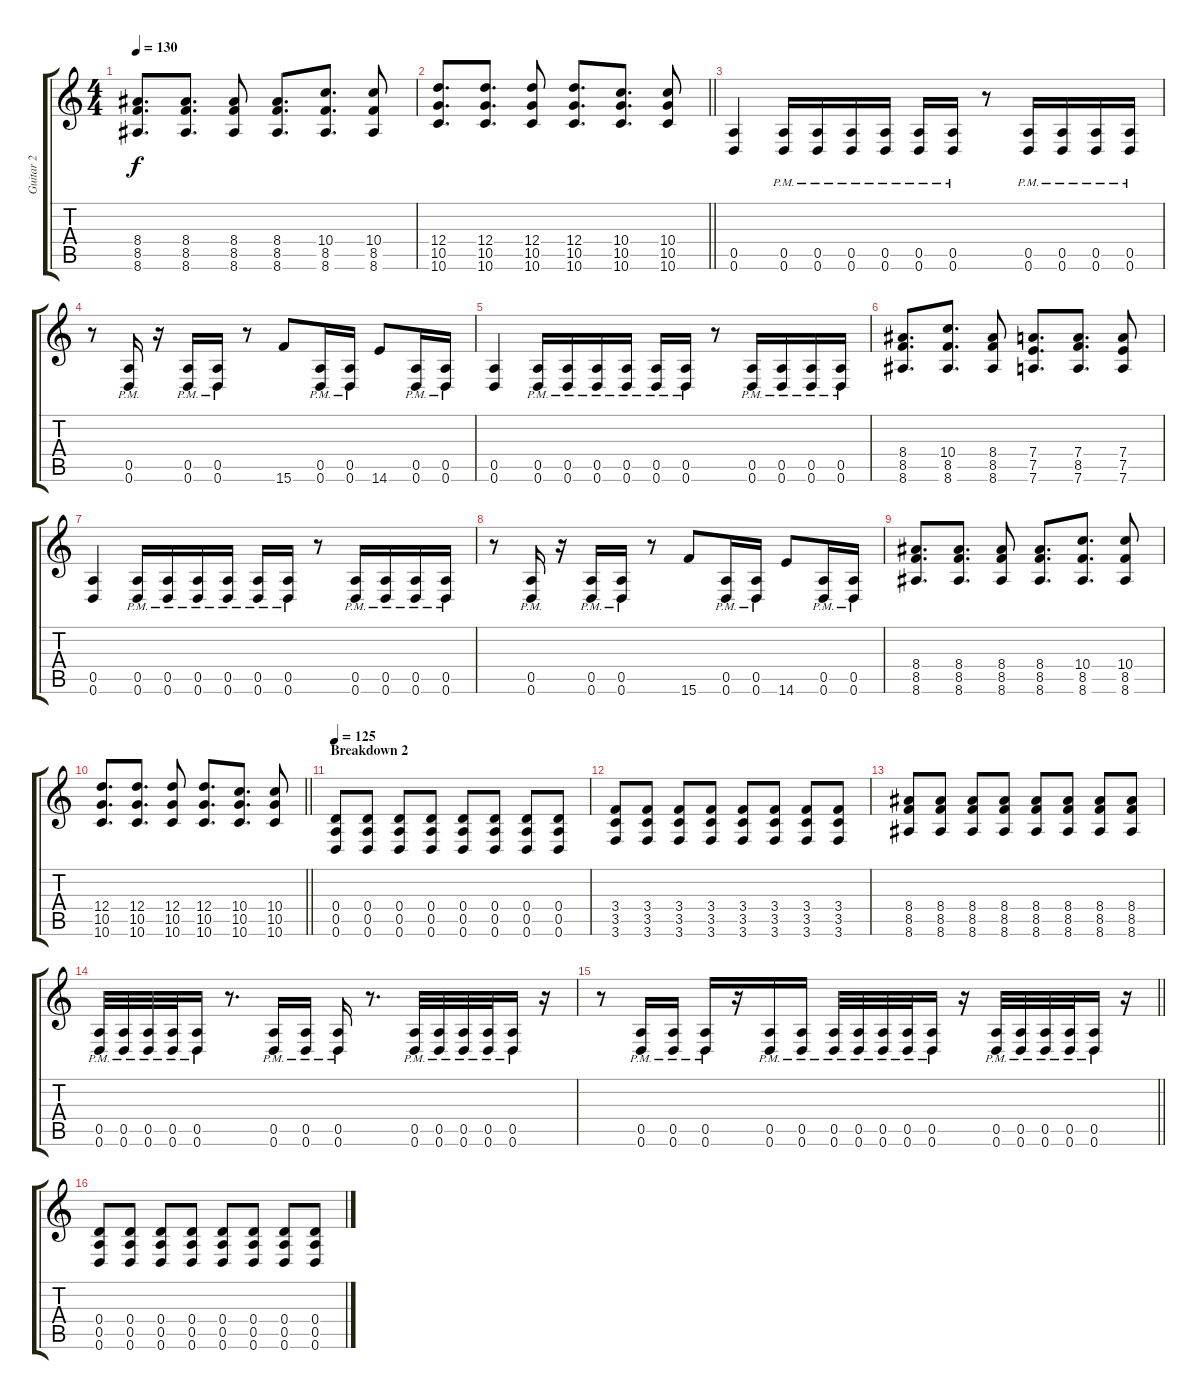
\track ("Guitar 2" "Guitar 2") {instrument distortionguitar}
\staff {score tabs}
\tuning (E4 B3 G3 D3 A2 D2) {hide}
\ts (4 4)
\tempo 130
\clef g2
\ks c
(8.4 8.5 8.6).8{d dy f} (8.4 8.5 8.6).8{d} (8.4 8.5 8.6).8 (8.4 8.5 8.6).8{d} (10.4 8.5 8.6).8{d} (10.4 8.5 8.6).8 |
\barLineRight lightlight
(12.4 10.5 10.6).8{d} (12.4 10.5 10.6).8{d} (12.4 10.5 10.6).8 (12.4 10.5 10.6).8{d} (10.4 10.5 10.6).8{d} (10.4 10.5 10.6).8 |
\section ("" "")
(0.5 0.6).4 (0.5{pm} 0.6{pm}).16 (0.5{pm} 0.6{pm}).16 (0.5{pm} 0.6{pm}).16 (0.5{pm} 0.6{pm}).16 (0.5{pm} 0.6{pm}).16 (0.5{pm} 0.6{pm}).16 r.8 (0.5{pm} 0.6{pm}).16 (0.5{pm} 0.6{pm}).16 (0.5{pm} 0.6{pm}).16 (0.5{pm} 0.6{pm}).16 |
r.8 (0.5{pm} 0.6{pm}).16 r.16 (0.5{pm} 0.6{pm}).16 (0.5{pm} 0.6{pm}).16 r.8 15.6.8 (0.5{pm} 0.6{pm}).16 (0.5{pm} 0.6{pm}).16 14.6.8 (0.5{pm} 0.6{pm}).16 (0.5{pm} 0.6{pm}).16 |
(0.5 0.6).4 (0.5{pm} 0.6{pm}).16 (0.5{pm} 0.6{pm}).16 (0.5{pm} 0.6{pm}).16 (0.5{pm} 0.6{pm}).16 (0.5{pm} 0.6{pm}).16 (0.5{pm} 0.6{pm}).16 r.8 (0.5{pm} 0.6{pm}).16 (0.5{pm} 0.6{pm}).16 (0.5{pm} 0.6{pm}).16 (0.5{pm} 0.6{pm}).16 |
(8.4 8.5 8.6).8{d} (10.4 8.5 8.6).8{d} (8.4 8.5 8.6).8 (7.4 7.5 7.6).8{d} (7.4 8.5 7.6).8{d} (7.4 7.5 7.6).8 |
(0.5 0.6).4 (0.5{pm} 0.6{pm}).16 (0.5{pm} 0.6{pm}).16 (0.5{pm} 0.6{pm}).16 (0.5{pm} 0.6{pm}).16 (0.5{pm} 0.6{pm}).16 (0.5{pm} 0.6{pm}).16 r.8 (0.5{pm} 0.6{pm}).16 (0.5{pm} 0.6{pm}).16 (0.5{pm} 0.6{pm}).16 (0.5{pm} 0.6{pm}).16 |
r.8 (0.5{pm} 0.6{pm}).16 r.16 (0.5{pm} 0.6{pm}).16 (0.5{pm} 0.6{pm}).16 r.8 15.6.8 (0.5{pm} 0.6{pm}).16 (0.5{pm} 0.6{pm}).16 14.6.8 (0.5{pm} 0.6{pm}).16 (0.5{pm} 0.6{pm}).16 |
(8.4 8.5 8.6).8{d} (8.4 8.5 8.6).8{d} (8.4 8.5 8.6).8 (8.4 8.5 8.6).8{d} (10.4 8.5 8.6).8{d} (10.4 8.5 8.6).8 |
\barLineRight lightlight
(12.4 10.5 10.6).8{d} (12.4 10.5 10.6).8{d} (12.4 10.5 10.6).8 (12.4 10.5 10.6).8{d} (10.4 10.5 10.6).8{d} (10.4 10.5 10.6).8 |
\section ("" "Breakdown 2")
\tempo 125
(0.4 0.5 0.6).8 (0.4 0.5 0.6).8 (0.4 0.5 0.6).8 (0.4 0.5 0.6).8 (0.4 0.5 0.6).8 (0.4 0.5 0.6).8 (0.4 0.5 0.6).8 (0.4 0.5 0.6).8 |
(3.4 3.5 3.6).8 (3.4 3.5 3.6).8 (3.4 3.5 3.6).8 (3.4 3.5 3.6).8 (3.4 3.5 3.6).8 (3.4 3.5 3.6).8 (3.4 3.5 3.6).8 (3.4 3.5 3.6).8 |
(8.4 8.5 8.6).8 (8.4 8.5 8.6).8 (8.4 8.5 8.6).8 (8.4 8.5 8.6).8 (8.4 8.5 8.6).8 (8.4 8.5 8.6).8 (8.4 8.5 8.6).8 (8.4 8.5 8.6).8 |
(0.5{pm} 0.6{pm}).32 (0.5{pm} 0.6{pm}).32 (0.5{pm} 0.6{pm}).32 (0.5{pm} 0.6{pm}).32 (0.5{pm} 0.6{pm}).16 r.8{d} (0.5{pm} 0.6{pm}).16 (0.5{pm} 0.6{pm}).16 (0.5{pm} 0.6{pm}).16 r.8{d} (0.5{pm} 0.6{pm}).32 (0.5{pm} 0.6{pm}).32 (0.5{pm} 0.6{pm}).32 (0.5{pm} 0.6{pm}).32 (0.5{pm} 0.6{pm}).16 r.16 |
\barLineRight lightlight
r.8 (0.5{pm} 0.6{pm}).16 (0.5{pm} 0.6{pm}).16 (0.5{pm} 0.6{pm}).16 r.16 (0.5{pm} 0.6{pm}).16 (0.5{pm} 0.6{pm}).16 (0.5{pm} 0.6{pm}).32 (0.5{pm} 0.6{pm}).32 (0.5{pm} 0.6{pm}).32 (0.5{pm} 0.6{pm}).32 (0.5{pm} 0.6{pm}).16 r.16 (0.5{pm} 0.6{pm}).32 (0.5{pm} 0.6{pm}).32 (0.5{pm} 0.6{pm}).32 (0.5{pm} 0.6{pm}).32 (0.5{pm} 0.6{pm}).16 r.16 |
\section ("" "")
(0.4 0.5 0.6).8 (0.4 0.5 0.6).8 (0.4 0.5 0.6).8 (0.4 0.5 0.6).8 (0.4 0.5 0.6).8 (0.4 0.5 0.6).8 (0.4 0.5 0.6).8 (0.4 0.5 0.6).8
